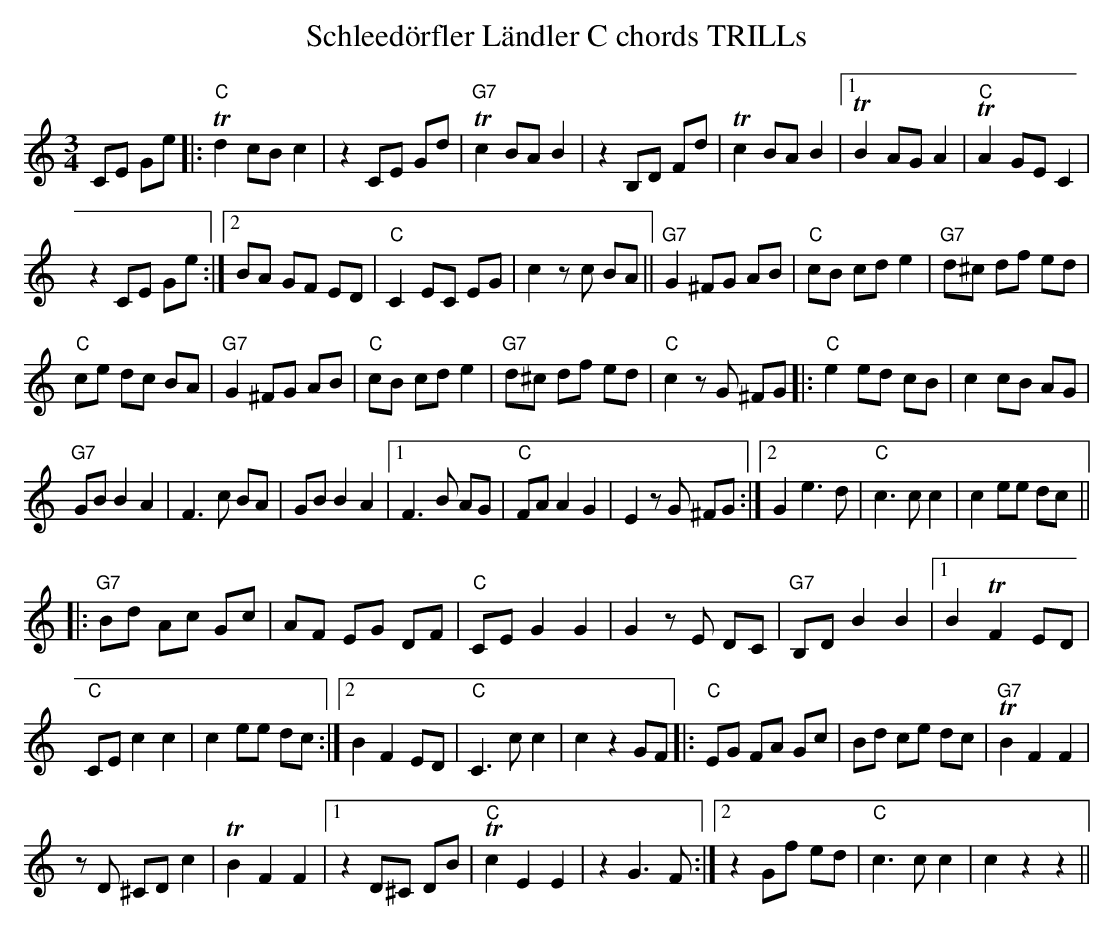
X:1
T:Schleedörfler Ländler C chords TRILLs
M:3/4
L:1/8
K:Cmaj%%MIDI gchordon
CE Ge |: "C"Td2 cB c2 | z2 CE Gd | "G7"Tc2 BA B2 | z2 B,D Fd | Tc2 BA B2 |1 TB2 AG A2 | "C"TA2 GE C2 |
z2 CE Ge :|2 BA GF ED | "C"C2 EC EG | c2 zc BA || "G7"G2 ^FG AB | "C"cB cd e2 | "G7"d^c df ed |
"C"ce dc BA | "G7"G2 ^FG AB | "C"cB cd e2 | "G7"d^c df ed | "C"c2 zG ^FG |: "C"e2 ed cB | c2 cB AG |
"G7"GB B2 A2 | F3c BA | GB B2A2 |1 F3B AG | "C"FA A2G2 | E2 zG ^FG :|2 G2 e3d | "C"c3c c2 | c2 ee dc ||
|: "G7"Bd Ac Gc | AF EG DF | "C"CE G2G2 | G2 zE DC | "G7"B,D B2B2 |1 B2 TF2 ED |
"C"CE c2c2 | c2 ee dc :|2 B2F2 ED | "C"C3c c2 | c2 z2 GF |: "C"EG FA Gc | Bd ce dc | "G7"TB2F2F2 |
zD ^CD c2 | TB2F2F2 |1 z2 D^C DB | "C"Tc2E2E2 | z2 G3F :|2 z2 Gf ed | "C"c3c c2 | c2 z2z2 ||
